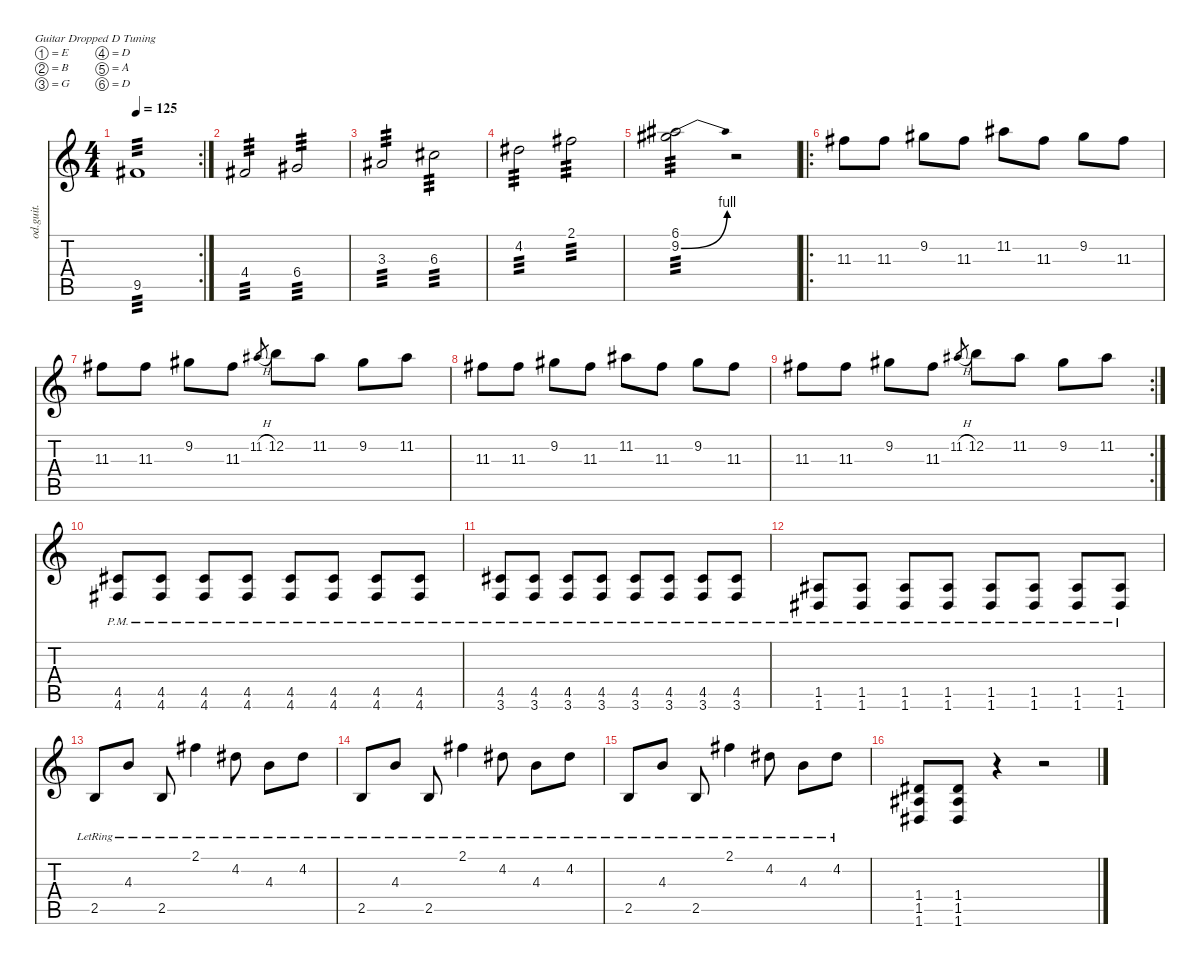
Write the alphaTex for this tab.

\defaultSystemsLayout 4
\hideDynamics
\bracketExtendMode nobrackets
\otherSystemsTrackNameOrientation horizontal
\track ("Piste 1" "od.guit.") {instrument overdrivenguitar}
\staff {score tabs}
\tuning (E4 B3 G3 D3 A2 D2)
\rc 2
\ts (4 4)
\tempo 125
\clef g2
\ks c
9.5{acc #}.1{tp 3 dy f beam Up} |
4.4{acc #}.2{tp 3 beam Up} 6.4{acc #}.2{tp 3 beam Up} |
3.3{acc #}.2{tp 3 beam Up} 6.3{acc #}.2{tp 3 beam Down} |
4.2{acc #}.2{tp 3 beam Down} 2.1{acc #}.2{tp 3 beam Down} |
(6.1{acc #} 9.2{be (bend 0 0 15 4) acc #}).2{tp 3 beam Down} r.2{beam Down} |
\ro
11.3{acc #}.8{beam Down} 11.3{acc #}.8{beam Down} 9.2{acc #}.8{beam Down} 11.3{acc #}.8{beam Down} 11.2{acc #}.8{beam Down} 11.3{acc #}.8{beam Down} 9.2{acc #}.8{beam Down} 11.3{acc #}.8{beam Down} |
11.3{acc #}.8{beam Down} 11.3{acc #}.8{beam Down} 9.2{acc #}.8{beam Down} 11.3{acc #}.8{beam Down} 11.2{h acc #}.8{gr dy mf beam Up} 12.2.8{dy f beam Down} 11.2{acc #}.8{beam Down} 9.2{acc #}.8{beam Down} 11.2{acc #}.8{beam Down} |
11.3{acc #}.8{beam Down} 11.3{acc #}.8{beam Down} 9.2{acc #}.8{beam Down} 11.3{acc #}.8{beam Down} 11.2{acc #}.8{beam Down} 11.3{acc #}.8{beam Down} 9.2{acc #}.8{beam Down} 11.3{acc #}.8{beam Down} |
\rc 2
11.3{acc #}.8{beam Down} 11.3{acc #}.8{beam Down} 9.2{acc #}.8{beam Down} 11.3{acc #}.8{beam Down} 11.2{h acc #}.8{gr dy mf beam Up} 12.2.8{dy f beam Down} 11.2{acc #}.8{beam Down} 9.2{acc #}.8{beam Down} 11.2{acc #}.8{beam Down} |
(4.5{pm acc #} 4.6{pm acc #}).8{beam Up} (4.5{pm acc #} 4.6{pm acc #}).8{beam Up} (4.5{pm acc #} 4.6{pm acc #}).8{beam Up} (4.5{pm acc #} 4.6{pm acc #}).8{beam Up} (4.5{pm acc #} 4.6{pm acc #}).8{beam Up} (4.5{pm acc #} 4.6{pm acc #}).8{beam Up} (4.5{pm acc #} 4.6{pm acc #}).8{beam Up} (4.5{pm acc #} 4.6{pm acc #}).8{beam Up} |
(4.5{pm acc #} 3.6{pm}).8{beam Up} (4.5{pm acc #} 3.6{pm}).8{beam Up} (4.5{pm acc #} 3.6{pm}).8{beam Up} (4.5{pm acc #} 3.6{pm}).8{beam Up} (4.5{pm acc #} 3.6{pm}).8{beam Up} (4.5{pm acc #} 3.6{pm}).8{beam Up} (4.5{pm acc #} 3.6{pm}).8{beam Up} (4.5{pm acc #} 3.6{pm}).8{beam Up} |
(1.5{pm acc #} 1.6{pm acc #}).8{beam Up} (1.5{pm acc #} 1.6{pm acc #}).8{beam Up} (1.5{pm acc #} 1.6{pm acc #}).8{beam Up} (1.5{pm acc #} 1.6{pm acc #}).8{beam Up} (1.5{pm acc #} 1.6{pm acc #}).8{beam Up} (1.5{pm acc #} 1.6{pm acc #}).8{beam Up} (1.5{pm acc #} 1.6{pm acc #}).8{beam Up} (1.5{pm acc #} 1.6{pm acc #}).8{beam Up} |
2.5{lr}.8{beam Up} 4.3{lr}.8{beam Up} 2.5{lr}.8{beam Up} 2.1{lr acc #}.4{beam Down} 4.2{lr acc #}.8{beam Down} 4.3{lr}.8{beam Down} 4.2{lr acc #}.8{beam Down} |
2.5{lr}.8{beam Up} 4.3{lr}.8{beam Up} 2.5{lr}.8{beam Up} 2.1{lr acc #}.4{beam Down} 4.2{lr acc #}.8{beam Down} 4.3{lr}.8{beam Down} 4.2{lr acc #}.8{beam Down} |
2.5{lr}.8{beam Up} 4.3{lr}.8{beam Up} 2.5{lr}.8{beam Up} 2.1{lr acc #}.4{beam Down} 4.2{lr acc #}.8{beam Down} 4.3{lr}.8{beam Down} 4.2{lr acc #}.8{beam Down} |
(1.4{acc #} 1.5{acc #} 1.6{acc #}).8{beam Up} (1.4{acc #} 1.5{acc #} 1.6{acc #}).8{beam Up} r.4{beam Up} r.2{beam Up}
